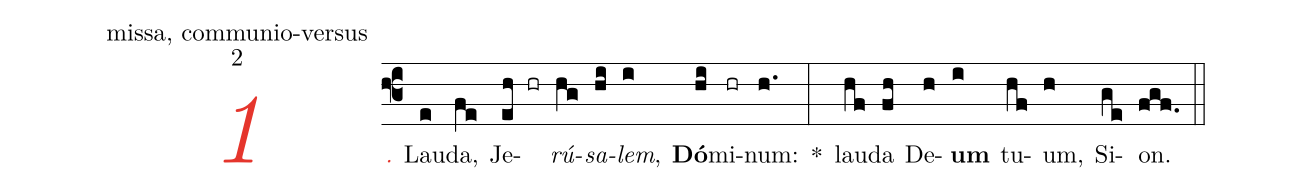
office-part: missa, communio-versus;
mode: 2;
%%
(f3)
<i><c>1.</c></i> L{a}u(e)da,(fe) Je(eh hr)<i>rú</i>(hg)<i>sa</i>(hi)<i>lem</i>,(i) <b>Dó</b>(hi)mi(hr)num:(h.) *(:)
lau(hf)da(fh) De(h)<b>um</b>(i) tu(hf)um,(h) Si(ge)on.(fgf.) (::)
